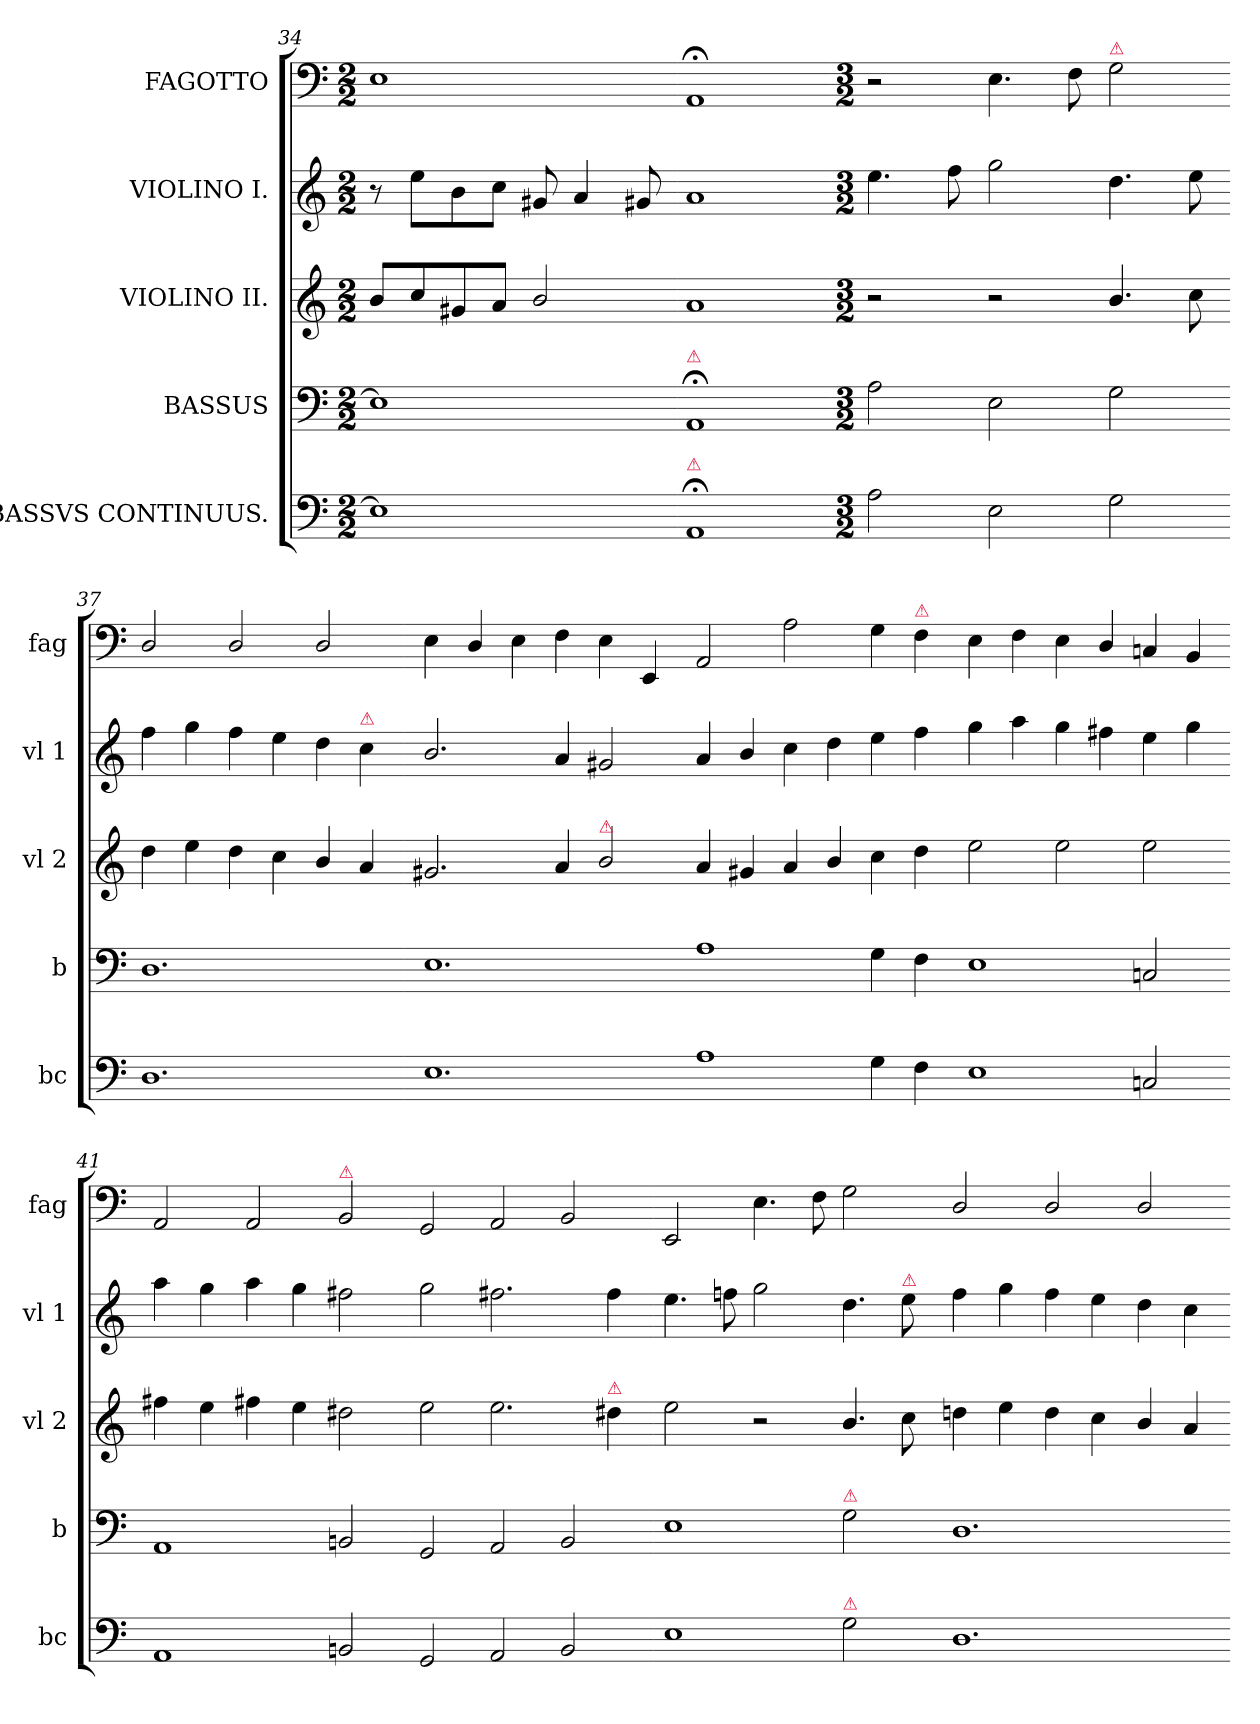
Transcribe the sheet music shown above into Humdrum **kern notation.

**kern	**kern	**kern	**kern	**kern
*part5	*part4	*part3	*part2	*part1
*staff5	*staff4	*staff3	*staff2	*staff1
*I"BASSVS CONTINUUS.	*I"BASSUS	*I"VIOLINO II.	*I"VIOLINO I.	*I"FAGOTTO
*I'bc	*I'b	*I'vl 2	*I'vl 1	*I'fag
*clefF4	*clefF4	*clefG2	*clefG2	*clefF4
*k[]	*k[]	*k[]	*k[]	*k[]
*a:	*a:	*a:	*a:	*a:
*M2/2	*M2/2	*M2/2	*M2/2	*M2/2
=34	=34	=34	=34	=34
1E]	1E]	8b/L	8r	1E
.	.	8cc/	8ee\L	.
.	.	8g#X/	8b\	.
.	.	8a/J	8cc\J	.
.	.	2b/	8g#X/	.
.	.	.	4a/	.
.	.	.	8g#X/	.
=35-	=35-	=35-	=35-	=35-
!	!LO:TX:a:color=crimson:t=⚠	!	!	!
!LO:TX:a:color=crimson:t=⚠	!	!	!	!
1AA;<	1AA;<	1a	1a	1AA;<
=36-	=36-	=36-	=36-	=36-
*M3/2	*M3/2	*M3/2	*M3/2	*M3/2
2A\	2A\	2r	4.ee\	2r
.	.	.	8ff\	.
2E\	2E\	2r	2gg\	4.E\
.	.	.	.	8F\
!	!	!	!	!LO:TX:a:color=crimson:t=⚠
2G\	2G\	4.b/	4.dd\	2G\
.	.	8cc\	8ee\	.
=37-	=37-	=37-	=37-	=37-
1.D	1.D	4dd\	4ff\	2D/
.	.	4ee\	4gg\	.
.	.	4dd\	4ff\	2D/
.	.	4cc\	4ee\	.
.	.	4b/	4dd\	2D/
!	!	!	!LO:TX:a:color=crimson:t=⚠	!
.	.	4a/	4cc\	.
=38-	=38-	=38-	=38-	=38-
1.E	1.E	2.g#X/	2.b/	4E\
.	.	.	.	4D/
.	.	.	.	4E\
.	.	4a/	4a/	4F\
!	!	!LO:TX:a:color=crimson:t=⚠	!	!
.	.	2b/	2g#X/	4E\
.	.	.	.	4EE/
=39-	=39-	=39-	=39-	=39-
1A	1A	4a/	4a/	2AA/
.	.	4g#X/	4b/	.
.	.	4a/	4cc\	2A\
.	.	4b/	4dd\	.
4G\	4G\	4cc\	4ee\	4G\
!	!	!	!	!LO:TX:a:color=crimson:t=⚠
4F\	4F\	4dd\	4ff\	4F\
=40-	=40-	=40-	=40-	=40-
1E	1E	2ee\	4gg\	4E\
.	.	.	4aa\	4F\
.	.	2ee\	4gg\	4E\
.	.	.	4ff#X\	4D/
2Cn/	2Cn/	2ee\	4ee\	4Cn/
.	.	.	4gg\	4BB/
=41-	=41-	=41-	=41-	=41-
1AA	1AA	4ff#X\	4aa\	2AA/
.	.	4ee\	4gg\	.
.	.	4ff#X\	4aa\	2AA/
.	.	4ee\	4gg\	.
!	!	!	!	!LO:TX:a:color=crimson:t=⚠
2BBn/	2BBn/	2dd#X\	2ff#X\	2BB/
=42-	=42-	=42-	=42-	=42-
2GG/	2GG/	2ee\	2gg\	2GG/
2AA/	2AA/	2.ee\	2.ff#X\	2AA/
2BB/	2BB/	.	.	2BB/
!	!	!LO:TX:a:color=crimson:t=⚠	!	!
.	.	4dd#X\	4ff#\	.
=43-	=43-	=43-	=43-	=43-
1E	1E	2ee\	4.ee\	2EE/
.	.	.	8ffn\	.
.	.	2r	2gg\	4.E\
.	.	.	.	8F\
!	!LO:TX:a:color=crimson:t=⚠	!	!	!
!LO:TX:a:color=crimson:t=⚠	!	!	!	!
2G\	2G\	4.b/	4.dd\	2G\
!	!	!	!LO:TX:a:color=crimson:t=⚠	!
.	.	8cc\	8ee\	.
=44-	=44-	=44-	=44-	=44-
1.D	1.D	4ddn\	4ff\	2D/
.	.	4ee\	4gg\	.
.	.	4dd\	4ff\	2D/
.	.	4cc\	4ee\	.
.	.	4b/	4dd\	2D/
.	.	4a/	4cc\	.
=-	=-	=-	=-	=-
*-	*-	*-	*-	*-
